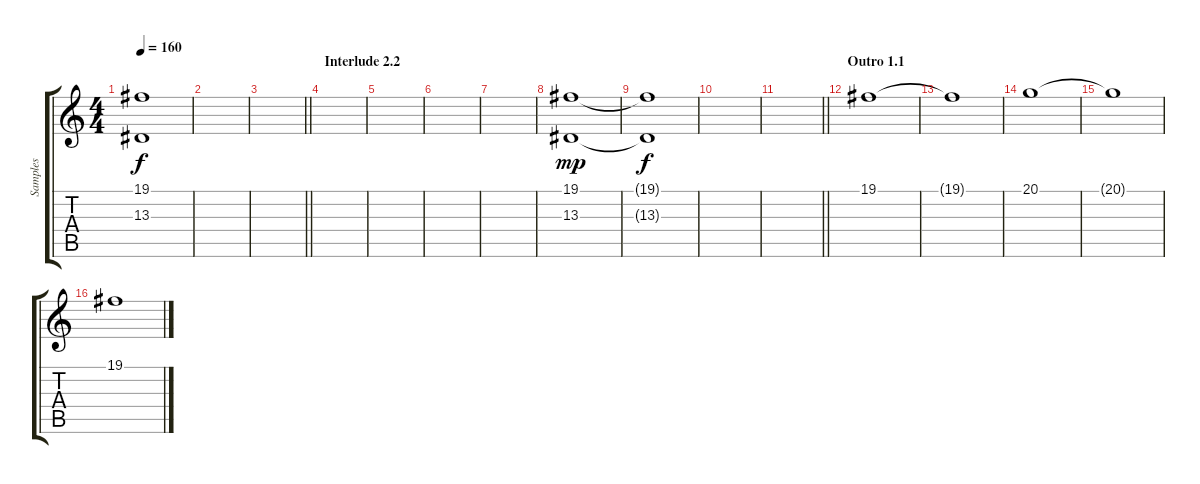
\track ("Samples" "Samples") {instrument lead1square}
\staff {score tabs}
\tuning (B3 Gb3 D3 A2 E2 B1) {hide}
\ts (4 4)
\tempo 160
\clef g2
\ks c
(19.1{t} 13.3{t}).1{dy f} |
|
\barLineRight lightlight
|
\section ("" "Interlude 2.2")
|
|
|
|
(19.1 13.3).1{dy mp instrument stringensemble1} |
(19.1{t} 13.3{t}).1{dy f} |
|
\barLineRight lightlight
|
\section ("" "Outro 1.1")
19.1.1{volume 12 instrument stringensemble1} |
19.1{t}.1 |
20.1.1 |
20.1{t}.1 |
19.1.1
